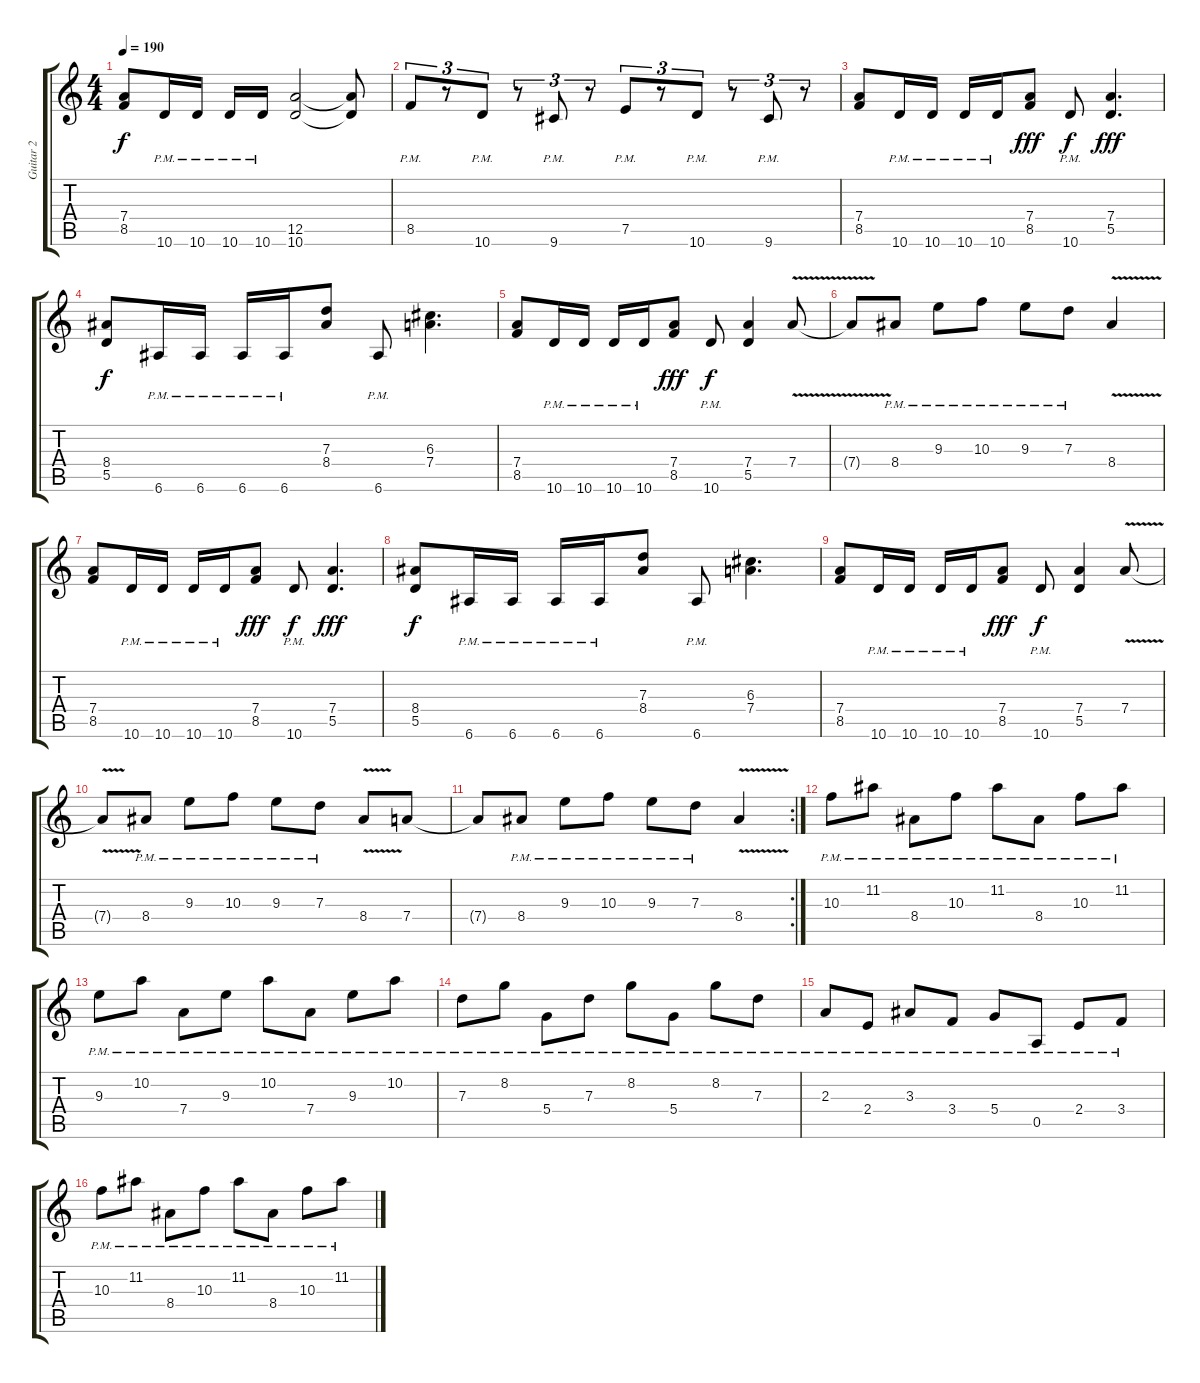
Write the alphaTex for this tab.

\track ("Guitar 2" "Guitar 2") {instrument distortionguitar}
\staff {score tabs}
\tuning (E4 B3 G3 D3 A2 E2) {hide}
\ts (4 4)
\tempo 190
\clef g2
\ks c
(7.4 8.5).8{dy f} 10.6{pm}.16 10.6{pm}.16 10.6{pm}.16 10.6{pm}.16 (12.5 10.6).2 (12.5{t} 10.6{t}).8 |
8.5{pm}.8{tu (3 2)} r.8{tu (3 2)} 10.6{pm}.8{tu (3 2)} r.8{tu (3 2)} 9.6{pm}.8{tu (3 2)} r.8{tu (3 2)} 7.5{pm}.8{tu (3 2)} r.8{tu (3 2)} 10.6{pm}.8{tu (3 2)} r.8{tu (3 2)} 9.6{pm}.8{tu (3 2)} r.8{tu (3 2)} |
(7.4 8.5).8 10.6{pm}.16 10.6{pm}.16 10.6{pm}.16 10.6{pm}.16 (7.4 8.5).8{dy fff} 10.6{pm}.8{dy f} (7.4 5.5).4{d dy fff} |
(8.4 5.5).8{dy f} 6.6{pm}.16 6.6{pm}.16 6.6{pm}.16 6.6{pm}.16 (7.3 8.4).8 6.6{pm}.8 (6.3 7.4).4{d} |
(7.4 8.5).8 10.6{pm}.16 10.6{pm}.16 10.6{pm}.16 10.6{pm}.16 (7.4 8.5).8{dy fff} 10.6{pm}.8{dy f} (7.4 5.5).4 7.4{v}.8 |
7.4{t}.8 8.4{pm}.8 9.3{pm}.8 10.3{pm}.8 9.3{pm}.8 7.3{pm}.8 8.4{v}.4 |
(7.4 8.5).8 10.6{pm}.16 10.6{pm}.16 10.6{pm}.16 10.6{pm}.16 (7.4 8.5).8{dy fff} 10.6{pm}.8{dy f} (7.4 5.5).4{d dy fff} |
(8.4 5.5).8{dy f} 6.6{pm}.16 6.6{pm}.16 6.6{pm}.16 6.6{pm}.16 (7.3 8.4).8 6.6{pm}.8 (6.3 7.4).4{d} |
(7.4 8.5).8 10.6{pm}.16 10.6{pm}.16 10.6{pm}.16 10.6{pm}.16 (7.4 8.5).8{dy fff} 10.6{pm}.8{dy f} (7.4 5.5).4 7.4{v}.8 |
7.4{t}.8 8.4{pm}.8 9.3{pm}.8 10.3{pm}.8 9.3{pm}.8 7.3{pm}.8 8.4{v}.8 7.4.8 |
\rc 2
7.4{t}.8 8.4{pm}.8 9.3{pm}.8 10.3{pm}.8 9.3{pm}.8 7.3{pm}.8 8.4{v}.4 |
10.3{pm}.8 11.2{pm}.8 8.4{pm}.8 10.3{pm}.8 11.2{pm}.8 8.4{pm}.8 10.3{pm}.8 11.2{pm}.8 |
9.3{pm}.8 10.2{pm}.8 7.4{pm}.8 9.3{pm}.8 10.2{pm}.8 7.4{pm}.8 9.3{pm}.8 10.2{pm}.8 |
7.3{pm}.8 8.2{pm}.8 5.4{pm}.8 7.3{pm}.8 8.2{pm}.8 5.4{pm}.8 8.2{pm}.8 7.3{pm}.8 |
2.3{pm}.8 2.4{pm}.8 3.3{pm}.8 3.4{pm}.8 5.4{pm}.8 0.5{pm}.8 2.4{pm}.8 3.4{pm}.8 |
10.3{pm}.8 11.2{pm}.8 8.4{pm}.8 10.3{pm}.8 11.2{pm}.8 8.4{pm}.8 10.3{pm}.8 11.2{pm}.8
